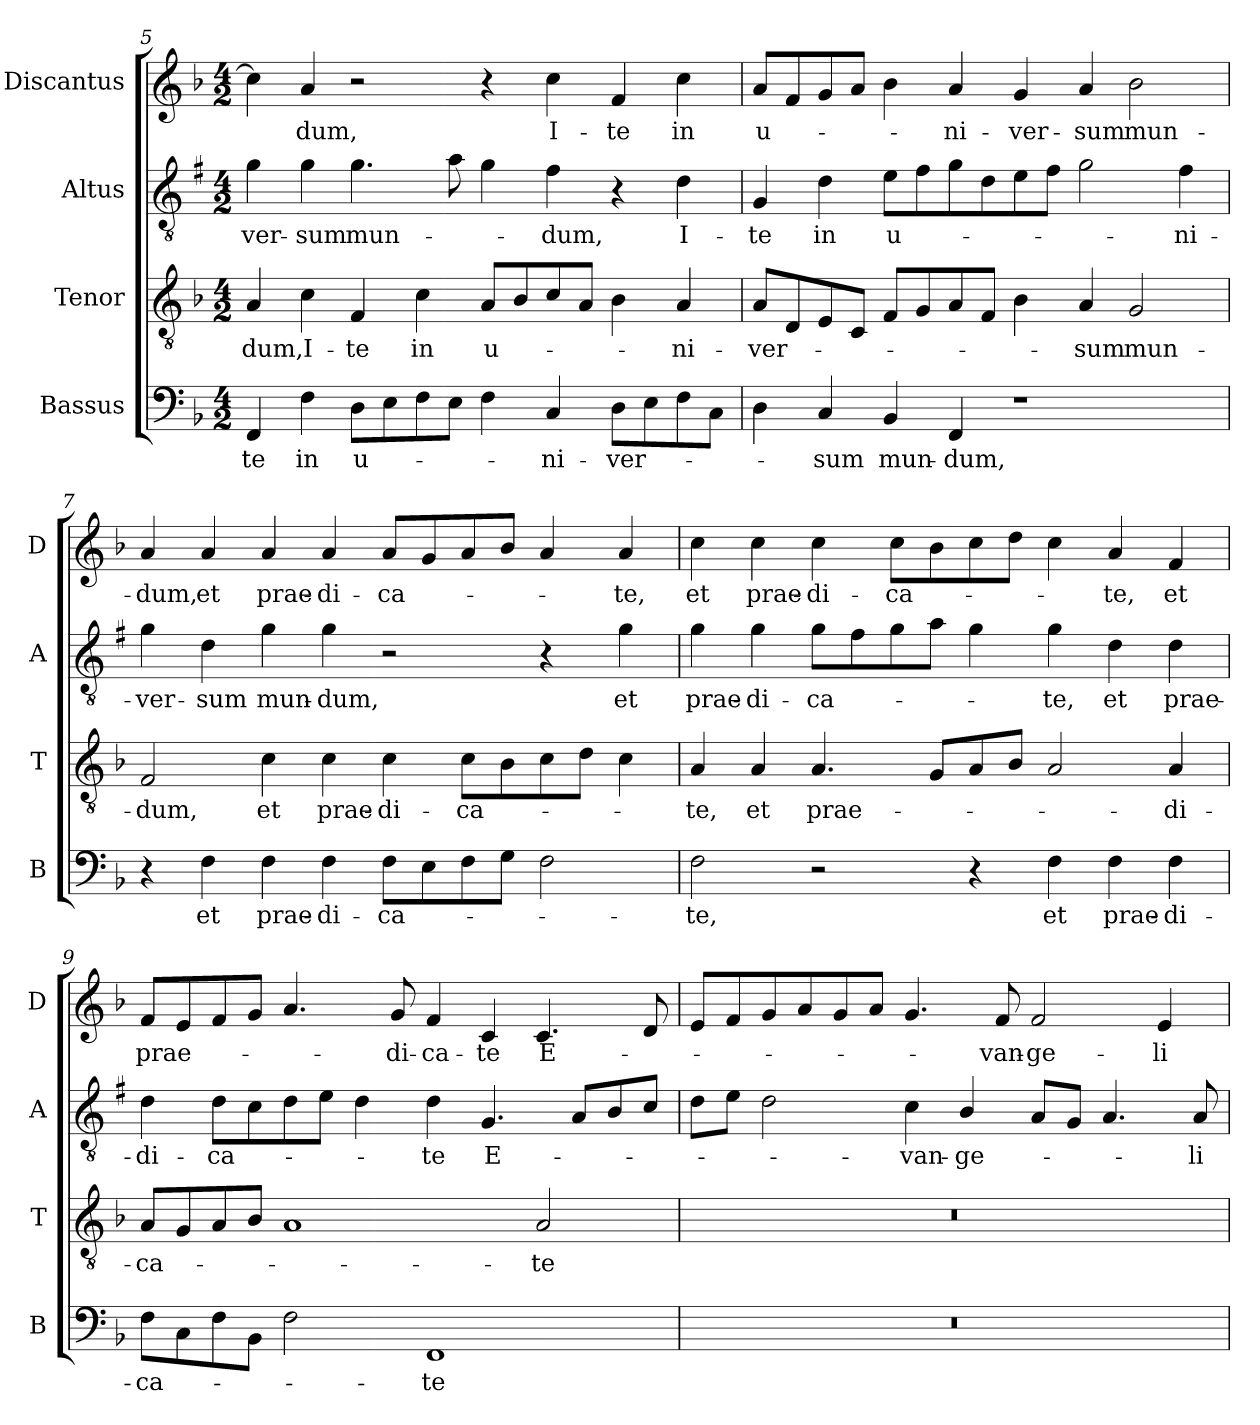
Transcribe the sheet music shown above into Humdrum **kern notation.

**kern	**text	**kern	**text	**kern	**text	**kern	**text
*part4	*part4	*part3	*part3	*part2	*part2	*part1	*part1
*staff4	*staff4	*staff3	*staff3	*staff2	*staff2	*staff1	*staff1
*I"Bassus	*	*I"Tenor	*	*I"Altus	*	*I"Discantus	*
*I'B	*	*I'T	*	*I'A	*	*I'D	*
*clefF4	*	*clefGv2	*	*clefGv2	*	*clefG2	*
*	*	*	*	*ITrd1c2	*	*	*
*k[b-]	*	*k[b-]	*	*k[b-]	*	*k[b-]	*
*F:	*	*F:	*	*F:	*	*F:	*
*M4/2	*	*M4/2	*	*M4/2	*	*M4/2	*
=5	=5	=5	=5	=5	=5	=5	=5
!	!LO:LY:b	!	!LO:LY:b	!	!LO:LY:b	!	!
4FF/	-te	4A/	-dum,	4f\	-ver-	4cc\]	.
!	!LO:LY:b	!	!LO:LY:b	!	!LO:LY:b	!	!LO:LY:b
4F\	in	4c\	I-	4f\	-sum	4a/	-dum,
!	!LO:LY:b	!	!LO:LY:b	!	!LO:LY:b	!	!
8D\L	u-	4F/	-te	4.f\	mun-	2r	.
8E\	.	.	.	.	.	.	.
!	!	!	!LO:LY:b	!	!	!	!
8F\	.	4c\	in	.	.	.	.
8E\J	.	.	.	8g\	.	.	.
!	!	!	!LO:LY:b	!	!	!	!
4F\	.	8A/L	u-	4f\	.	4r	.
.	.	8B-/	.	.	.	.	.
!	!LO:LY:b	!	!	!	!LO:LY:b	!	!LO:LY:b
4C/	-ni-	8c/	.	4e\	-dum,	4cc\	I-
.	.	8A/J	.	.	.	.	.
!	!LO:LY:b	!	!	!	!	!	!LO:LY:b
8D\L	-ver-	4B-\	.	4r	.	4f/	-te
8E\	.	.	.	.	.	.	.
!	!	!	!LO:LY:b	!	!LO:LY:b	!	!LO:LY:b
8F\	.	4A/	-ni-	4c\	I-	4cc\	in
8C\J	.	.	.	.	.	.	.
=6	=6	=6	=6	=6	=6	=6	=6
!	!	!	!LO:LY:b	!	!LO:LY:b	!	!LO:LY:b
4D\	.	8A/L	-ver-	4F/	-te	8a/L	u-
.	.	8D/	.	.	.	8f/	.
!	!LO:LY:b	!	!	!	!LO:LY:b	!	!
4C/	-sum	8E/	.	4c\	in	8g/	.
.	.	8C/J	.	.	.	8a/J	.
!	!LO:LY:b	!	!	!	!LO:LY:b	!	!
4BB-/	mun-	8F/L	.	8d\L	u-	4b-\	.
.	.	8G/	.	8e\	.	.	.
!	!LO:LY:b	!	!	!	!	!	!LO:LY:b
4FF/	-dum,	8A/	.	8f\	.	4a/	-ni-
.	.	8F/J	.	8c\	.	.	.
!	!	!	!	!	!	!	!LO:LY:b
1r	.	4B-\	.	8d\	.	4g/	-ver-
.	.	.	.	8e\J	.	.	.
!	!	!	!LO:LY:b	!	!	!	!LO:LY:b
.	.	4A/	-sum	2f\	.	4a/	-sum
!	!	!	!LO:LY:b	!	!	!	!LO:LY:b
.	.	2G/	mun-	.	.	2b-\	mun-
!	!	!	!	!	!LO:LY:b	!	!
.	.	.	.	4e\	-ni-	.	.
!!LO:LB:g=z
=7	=7	=7	=7	=7	=7	=7	=7
!	!	!	!LO:LY:b	!	!LO:LY:b	!	!LO:LY:b
4r	.	2F/	-dum,	4f\	-ver-	4a/	-dum,
!	!LO:LY:b	!	!	!	!LO:LY:b	!	!LO:LY:b
4F\	et	.	.	4c\	-sum	4a/	et
!	!LO:LY:b	!	!LO:LY:b	!	!LO:LY:b	!	!LO:LY:b
4F\	prae-	4c\	et	4f\	mun-	4a/	prae-
!	!LO:LY:b	!	!LO:LY:b	!	!LO:LY:b	!	!LO:LY:b
4F\	-di-	4c\	prae-	4f\	-dum,	4a/	-di-
!	!LO:LY:b	!	!LO:LY:b	!	!	!	!LO:LY:b
8F\L	-ca-	4c\	-di-	2r	.	8a/L	-ca-
8E\	.	.	.	.	.	8g/	.
!	!	!	!LO:LY:b	!	!	!	!
8F\	.	8c\L	-ca-	.	.	8a/	.
8G\J	.	8B-\	.	.	.	8b-/J	.
2F\	.	8c\	.	4r	.	4a/	.
.	.	8d\J	.	.	.	.	.
!	!	!	!	!	!LO:LY:b	!	!LO:LY:b
.	.	4c\	.	4f\	et	4a/	-te,
=8	=8	=8	=8	=8	=8	=8	=8
!	!LO:LY:b	!	!LO:LY:b	!	!LO:LY:b	!	!LO:LY:b
2F\	-te,	4A/	-te,	4f\	prae-	4cc\	et
!	!	!	!LO:LY:b	!	!LO:LY:b	!	!LO:LY:b
.	.	4A/	et	4f\	-di-	4cc\	prae-
!	!	!	!LO:LY:b	!	!LO:LY:b	!	!LO:LY:b
2r	.	4.A/	prae-	8f\L	-ca-	4cc\	-di-
.	.	.	.	8e\	.	.	.
!	!	!	!	!	!	!	!LO:LY:b
.	.	.	.	8f\	.	8cc\L	-ca-
.	.	8G/L	.	8g\J	.	8b-\	.
4r	.	8A/	.	4f\	.	8cc\	.
.	.	8B-/J	.	.	.	8dd\J	.
!	!LO:LY:b	!	!	!	!LO:LY:b	!	!
4F\	et	2A/	.	4f\	-te,	4cc\	.
!	!LO:LY:b	!	!	!	!LO:LY:b	!	!LO:LY:b
4F\	prae-	.	.	4c\	et	4a/	-te,
!	!LO:LY:b	!	!LO:LY:b	!	!LO:LY:b	!	!LO:LY:b
4F\	-di-	4A/	-di-	4c\	prae-	4f/	et
=9	=9	=9	=9	=9	=9	=9	=9
!	!LO:LY:b	!	!LO:LY:b	!	!LO:LY:b	!	!LO:LY:b
8F\L	-ca-	8A/L	-ca-	4c\	-di-	8f/L	prae-
8C\	.	8G/	.	.	.	8e/	.
!	!	!	!	!	!LO:LY:b	!	!
8F\	.	8A/	.	8c\L	-ca-	8f/	.
8BB-\J	.	8B-/J	.	8B-\	.	8g/J	.
2F\	.	1A	.	8c\	.	4.a/	.
.	.	.	.	8d\J	.	.	.
.	.	.	.	4c\	.	.	.
!	!	!	!	!	!	!	!LO:LY:b
.	.	.	.	.	.	8g/	-di-
!	!LO:LY:b	!	!	!	!LO:LY:b	!	!LO:LY:b
1FF	-te	.	.	4c\	-te	4f/	-ca-
!	!	!	!	!	!LO:LY:b	!	!LO:LY:b
.	.	.	.	4.F/	E-	4c/	-te
!	!	!	!LO:LY:b	!	!	!	!LO:LY:b
.	.	2A/	-te	.	.	4.c/	E-
.	.	.	.	8G/L	.	.	.
.	.	.	.	8A/	.	.	.
.	.	.	.	8B-/J	.	8d/	.
!!LO:PB:g=z
=10	=10	=10	=10	=10	=10	=10	=10
0r	.	0r	.	8c\L	.	8e/L	.
.	.	.	.	8d\J	.	8f/	.
.	.	.	.	2c\	.	8g/	.
.	.	.	.	.	.	8a/	.
.	.	.	.	.	.	8g/	.
.	.	.	.	.	.	8a/J	.
!	!	!	!	!	!LO:LY:b	!	!
.	.	.	.	4B-\	-van-	4.g/	.
!	!	!	!	!	!LO:LY:b	!	!
.	.	.	.	4A/	-ge-	.	.
!	!	!	!	!	!	!	!LO:LY:b
.	.	.	.	.	.	8f/	-van-
!	!	!	!	!	!	!	!LO:LY:b
.	.	.	.	8G/L	.	2f/	-ge-
.	.	.	.	8F/J	.	.	.
.	.	.	.	4.G/	.	.	.
!	!	!	!	!	!	!	!LO:LY:b
.	.	.	.	.	.	4e/	-li-
!	!	!	!	!	!LO:LY:b	!	!
.	.	.	.	8G/	-li-	.	.
=	=	=	=	=	=	=	=
*-	*-	*-	*-	*-	*-	*-	*-
